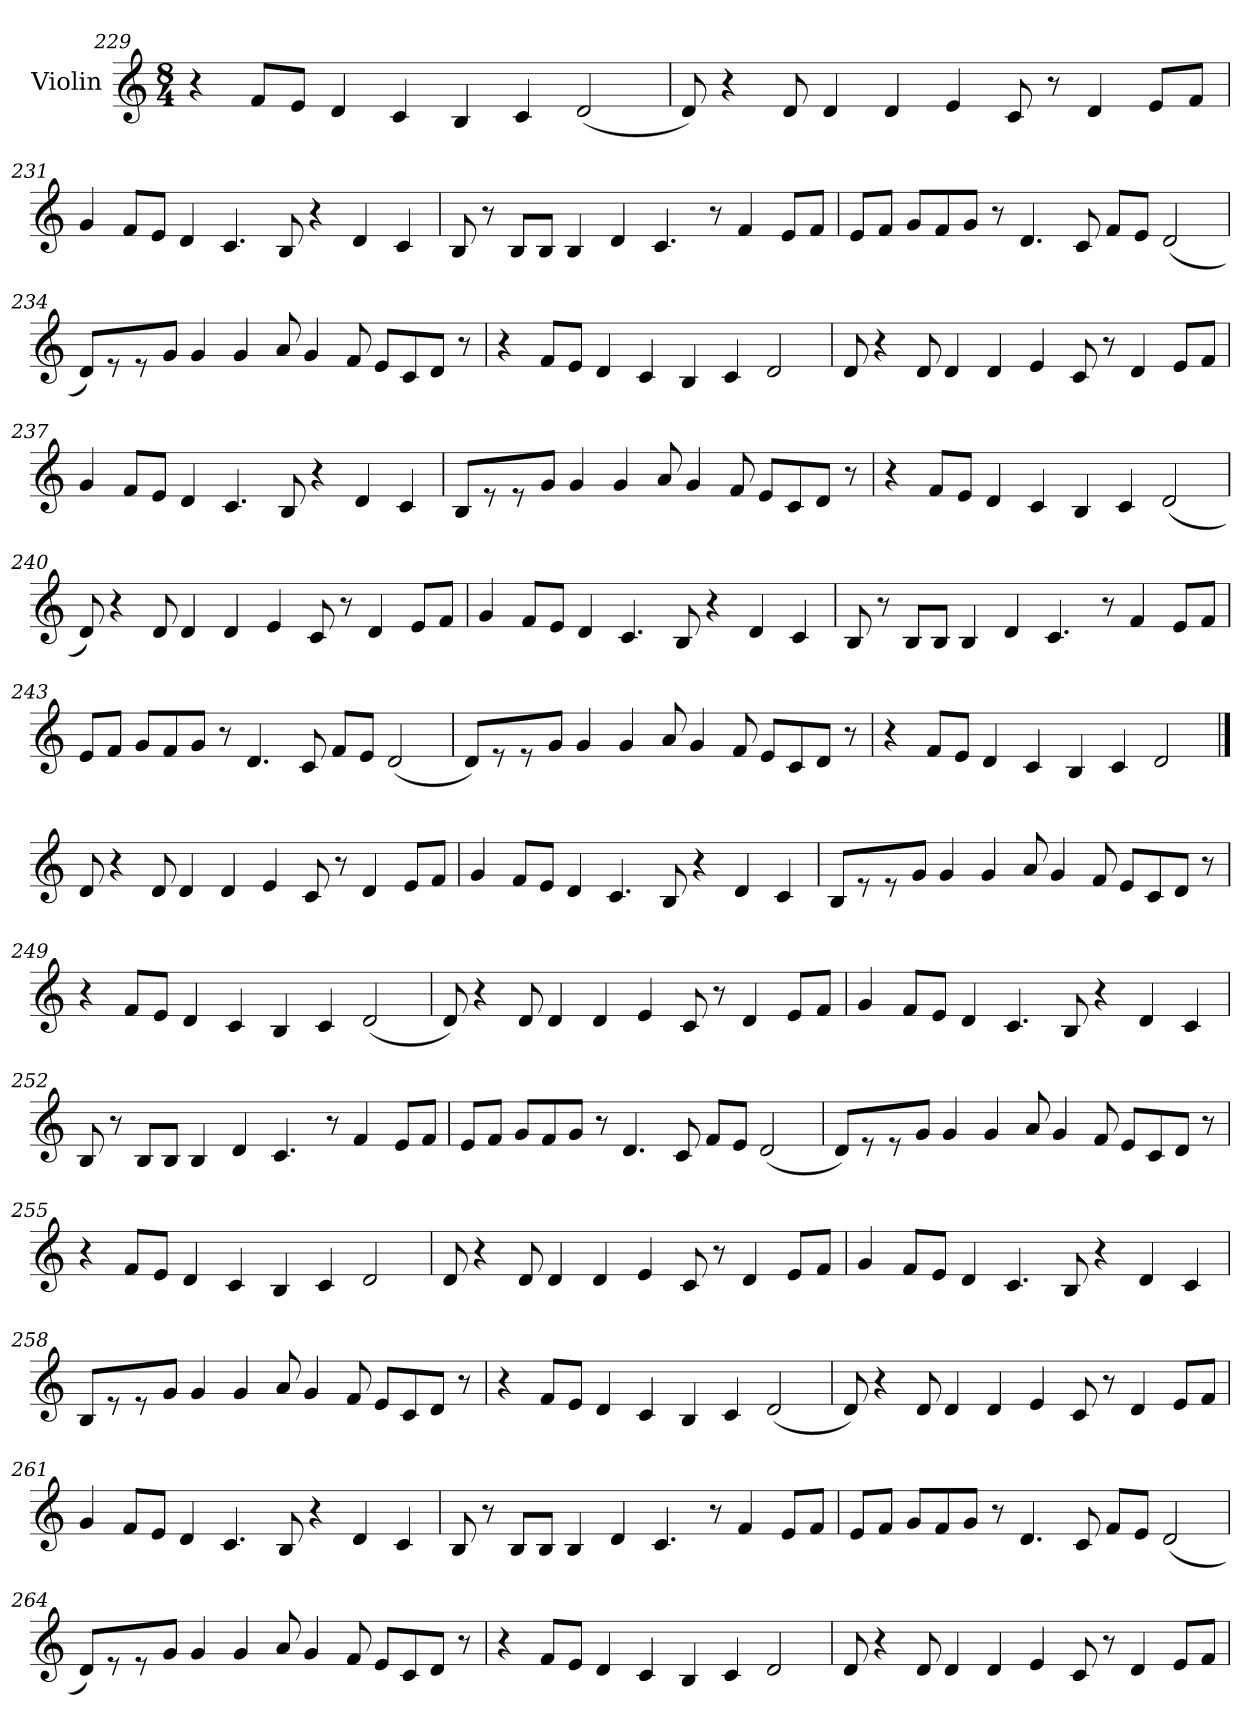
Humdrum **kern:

**kern
*part1
*staff1
*I"Violin
!!LO:PB:g=z
*clefG2
*k[]
*C:
*M8/4
=229
4r
8f/L
8e/J
4d/
4c/
4B/
4c/
(2d/
=230
8d/)
4r
8d/
4d/
4d/
4e/
8c/
8r
4d/
8e/L
8f/J
!!LO:PB:g=z
=231
4g/
8f/L
8e/J
4d/
4.c/
8B/
4r
4d/
4c/
!!LO:PB:g=z
=232
8B/
8r
8B/L
8B/J
4B/
4d/
4.c/
8r
4f/
8e/L
8f/J
=233
8e/L
8f/J
8g/L
8f/
8g/J
8r
4.d/
8c/
8f/L
8e/J
(2d/
!!LO:LB:g=z
=234
8d/L)
8r
8r
8g/J
4g/
4g/
8a/
4g/
8f/
8e/L
8c/
8d/J
8r
=235
4r
8f/L
8e/J
4d/
4c/
4B/
4c/
2d/
!!LO:LB:g=z
=236
8d/
4r
8d/
4d/
4d/
4e/
8c/
8r
4d/
8e/L
8f/J
=237
4g/
8f/L
8e/J
4d/
4.c/
8B/
4r
4d/
4c/
!!LO:LB:g=z
=238
8B/L
8r
8r
8g/J
4g/
4g/
8a/
4g/
8f/
8e/L
8c/
8d/J
8r
=239
4r
8f/L
8e/J
4d/
4c/
4B/
4c/
(2d/
!!LO:LB:g=z
=240
8d/)
4r
8d/
4d/
4d/
4e/
8c/
8r
4d/
8e/L
8f/J
=241
4g/
8f/L
8e/J
4d/
4.c/
8B/
4r
4d/
4c/
!!LO:LB:g=z
=242
8B/
8r
8B/L
8B/J
4B/
4d/
4.c/
8r
4f/
8e/L
8f/J
=243
8e/L
8f/J
8g/L
8f/
8g/J
8r
4.d/
8c/
8f/L
8e/J
(2d/
!!LO:LB:g=z
=244
8d/L)
8r
8r
8g/J
4g/
4g/
8a/
4g/
8f/
8e/L
8c/
8d/J
8r
=245
4r
8f/L
8e/J
4d/
4c/
4B/
4c/
2d/
!!LO:PB:g=z
==246
8d/
4r
8d/
4d/
4d/
4e/
8c/
8r
4d/
8e/L
8f/J
=247
4g/
8f/L
8e/J
4d/
4.c/
8B/
4r
4d/
4c/
!!LO:LB:g=z
=248
8B/L
8r
8r
8g/J
4g/
4g/
8a/
4g/
8f/
8e/L
8c/
8d/J
8r
!!LO:PB:g=z
=249
4r
8f/L
8e/J
4d/
4c/
4B/
4c/
(2d/
!!LO:PB:g=z
=250
8d/)
4r
8d/
4d/
4d/
4e/
8c/
8r
4d/
8e/L
8f/J
=251
4g/
8f/L
8e/J
4d/
4.c/
8B/
4r
4d/
4c/
!!LO:LB:g=z
=252
8B/
8r
8B/L
8B/J
4B/
4d/
4.c/
8r
4f/
8e/L
8f/J
=253
8e/L
8f/J
8g/L
8f/
8g/J
8r
4.d/
8c/
8f/L
8e/J
(2d/
!!LO:LB:g=z
=254
8d/L)
8r
8r
8g/J
4g/
4g/
8a/
4g/
8f/
8e/L
8c/
8d/J
8r
!!LO:PB:g=z
=255
4r
8f/L
8e/J
4d/
4c/
4B/
4c/
2d/
!!LO:PB:g=z
=256
8d/
4r
8d/
4d/
4d/
4e/
8c/
8r
4d/
8e/L
8f/J
=257
4g/
8f/L
8e/J
4d/
4.c/
8B/
4r
4d/
4c/
!!LO:LB:g=z
=258
8B/L
8r
8r
8g/J
4g/
4g/
8a/
4g/
8f/
8e/L
8c/
8d/J
8r
!!LO:PB:g=z
=259
4r
8f/L
8e/J
4d/
4c/
4B/
4c/
(2d/
!!LO:PB:g=z
=260
8d/)
4r
8d/
4d/
4d/
4e/
8c/
8r
4d/
8e/L
8f/J
=261
4g/
8f/L
8e/J
4d/
4.c/
8B/
4r
4d/
4c/
!!LO:PB:g=z
=262
8B/
8r
8B/L
8B/J
4B/
4d/
4.c/
8r
4f/
8e/L
8f/J
=263
8e/L
8f/J
8g/L
8f/
8g/J
8r
4.d/
8c/
8f/L
8e/J
(2d/
!!LO:LB:g=z
=264
8d/L)
8r
8r
8g/J
4g/
4g/
8a/
4g/
8f/
8e/L
8c/
8d/J
8r
!!LO:PB:g=z
=265
4r
8f/L
8e/J
4d/
4c/
4B/
4c/
2d/
!!LO:PB:g=z
=266
8d/
4r
8d/
4d/
4d/
4e/
8c/
8r
4d/
8e/L
8f/J
=
*-
